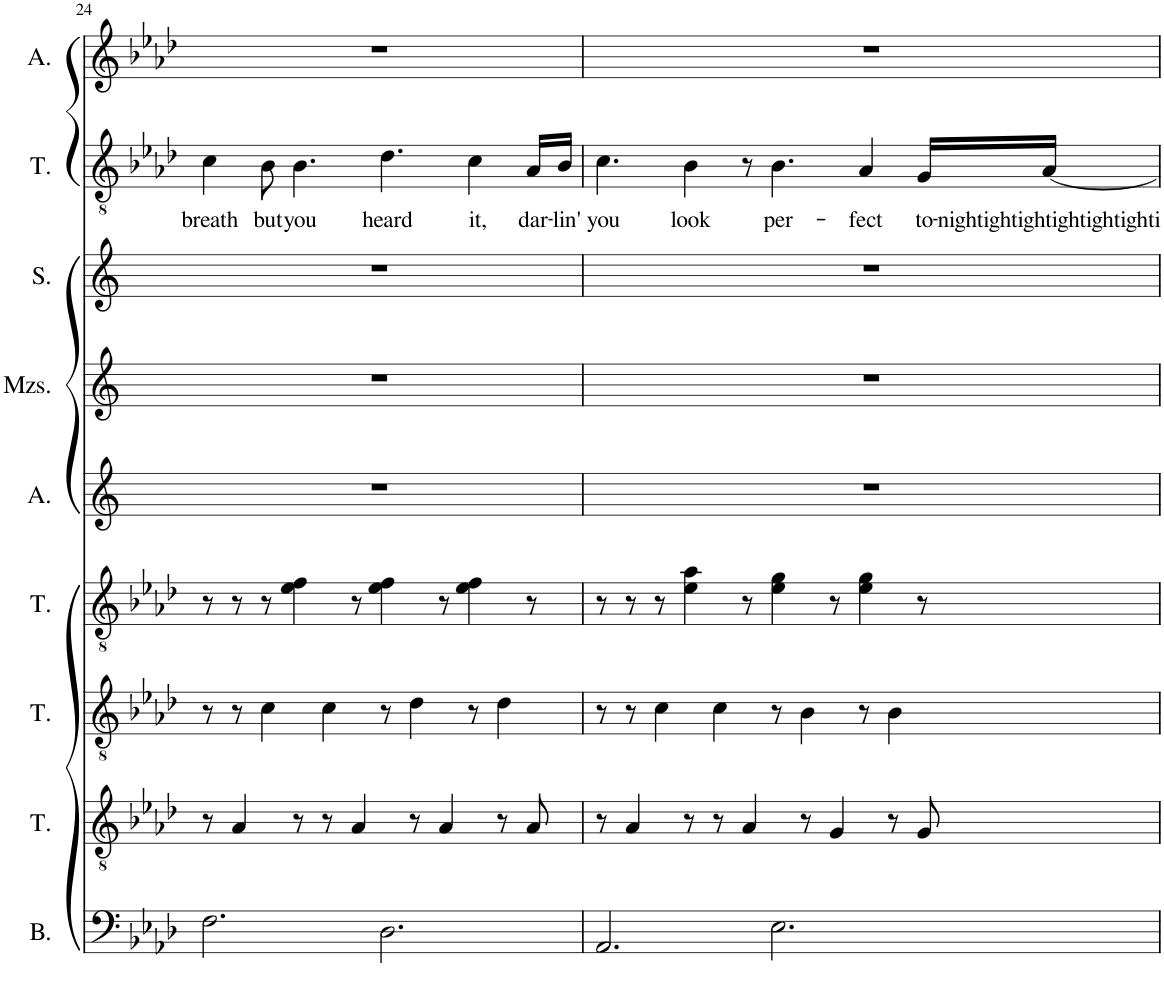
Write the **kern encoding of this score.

**kern	**kern	**kern	**kern	**kern	**kern	**kern	**kern	**text	**kern
*part9	*part8	*part7	*part6	*part5	*part4	*part3	*part2	*part2	*part1
*staff9	*staff8	*staff7	*staff6	*staff5	*staff4	*staff3	*staff2	*staff2	*staff1
*I"Bass	*I"Tenor	*I"Tenor	*I"Tenor	*I"Alto	*I"Mezzo-soprano	*I"Soprano	*I"Tenor	*	*I"Alto
*I'B.	*I'T.	*I'T.	*I'T.	*I'A.	*I'Mzs.	*I'S.	*I'T.	*	*I'A.
!!LO:PB:g=z
*clefF4	*clefGv2	*clefGv2	*clefGv2	*clefG2	*clefG2	*clefG2	*clefGv2	*	*clefG2
*k[b-e-a-d-]	*k[b-e-a-d-]	*k[b-e-a-d-]	*k[b-e-a-d-]	*k[]	*k[]	*k[]	*k[b-e-a-d-]	*	*k[b-e-a-d-]
*M12/8	*M12/8	*M12/8	*M12/8	*M12/8	*M12/8	*M12/8	*M12/8	*	*M12/8
=24	=24	=24	=24	=24	=24	=24	=24	=24	=24
!	!	!	!	!	!	!	!	!LO:LY:b	!
2.F\	8r	8r	8r	1.r	1.r	1.r	4c\	breath	1.r
.	4A-/	8r	8r	.	.	.	.	.	.
!	!	!	!	!	!	!	!	!LO:LY:b	!
.	.	4c\	8r	.	.	.	8B-\	but	.
!	!	!	!	!	!	!	!	!LO:LY:b	!
.	8r	.	4e-\ 4f\	.	.	.	4.B-\	you	.
.	8r	4c\	.	.	.	.	.	.	.
.	4A-/	.	8r	.	.	.	.	.	.
!	!	!	!	!	!	!	!	!LO:LY:b	!
2.D-\	.	8r	4e-\ 4f\	.	.	.	4.d-\	heard	.
.	8r	4d-\	.	.	.	.	.	.	.
.	4A-/	.	8r	.	.	.	.	.	.
!	!	!	!	!	!	!	!	!LO:LY:b	!
.	.	8r	4e-\ 4f\	.	.	.	4c\	it,	.
.	8r	4d-\	.	.	.	.	.	.	.
!	!	!	!	!	!	!	!	!LO:LY:b	!
.	8A-/	.	8r	.	.	.	16A-/LL	dar-	.
!	!	!	!	!	!	!	!	!LO:LY:b	!
.	.	.	.	.	.	.	16B-/JJ	-lin'	.
=25	=25	=25	=25	=25	=25	=25	=25	=25	=25
!	!	!	!	!	!	!	!	!LO:LY:b	!
2.AA-/	8r	8r	8r	1.r	1.r	1.r	4.c\	you	1.r
.	4A-/	8r	8r	.	.	.	.	.	.
.	.	4c\	8r	.	.	.	.	.	.
!	!	!	!	!	!	!	!	!LO:LY:b	!
.	8r	.	4e-\ 4a-\	.	.	.	4B-\	look	.
.	8r	4c\	.	.	.	.	.	.	.
.	4A-/	.	8r	.	.	.	8r	.	.
!	!	!	!	!	!	!	!	!LO:LY:b	!
2.E-\	.	8r	4e-\ 4g\	.	.	.	4.B-\	per-	.
.	8r	4B-\	.	.	.	.	.	.	.
.	4G/	.	8r	.	.	.	.	.	.
!	!	!	!	!	!	!	!	!LO:LY:b	!
.	.	8r	4e-\ 4g\	.	.	.	4A-/	-fect	.
.	8r	4B-\	.	.	.	.	.	.	.
!	!	!	!	!	!	!	!	!LO:LY:b	!
.	8G/	.	8r	.	.	.	16G/LL	to-	.
!	!	!	!	!	!	!	!	!LO:LY:b	!
.	.	.	.	.	.	.	[16A-/JJ	-nightightightightightighti	.
=	=	=	=	=	=	=	=	=	=
*-	*-	*-	*-	*-	*-	*-	*-	*-	*-
